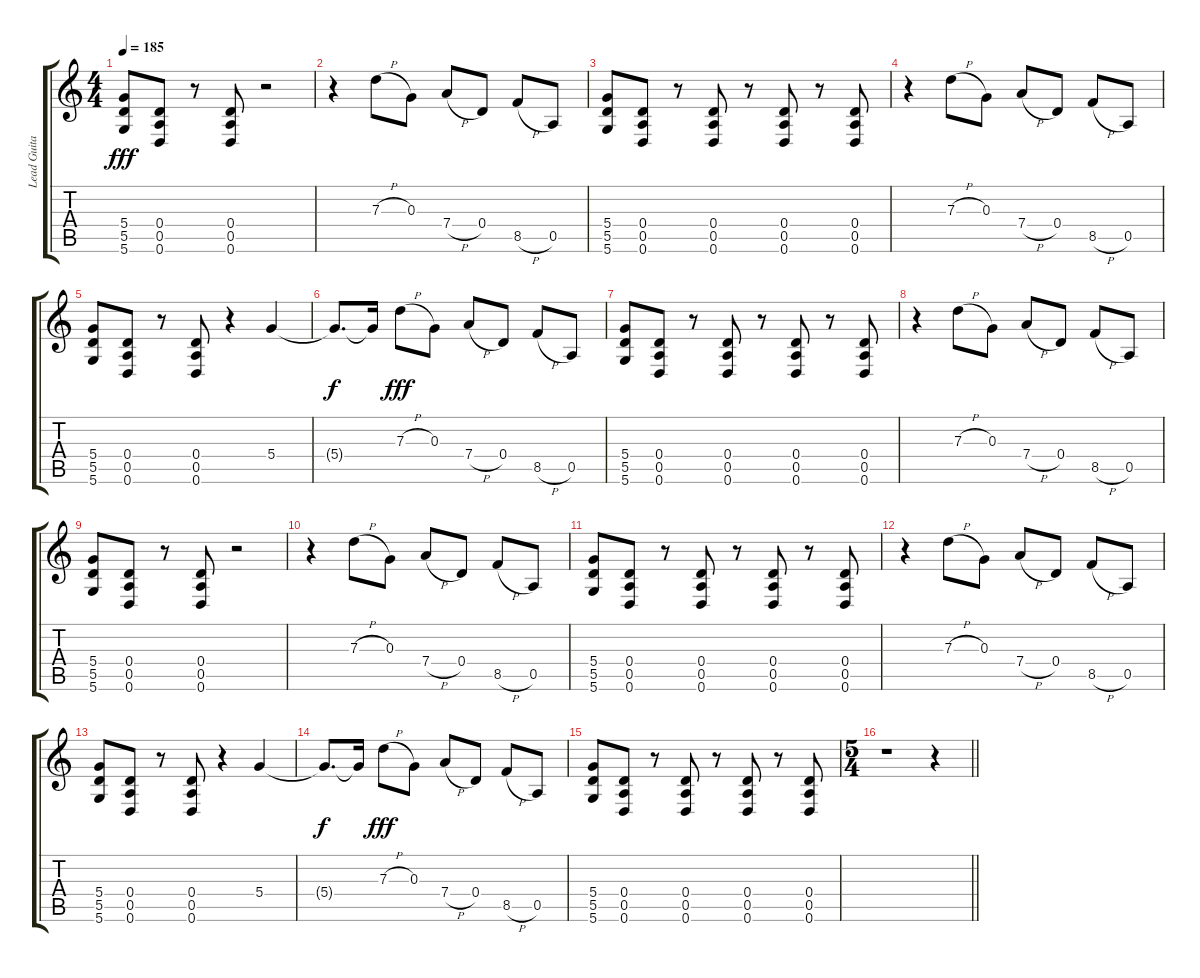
\track ("Lead Guitar" "Lead Guita") {instrument distortionguitar}
\staff {score tabs}
\tuning (D4 B3 G3 D3 A2 D2) {hide}
\ts (4 4)
\tempo 185
\clef g2
\ks c
(5.4 5.5 5.6).8{dy fff} (0.4 0.5 0.6).8 r.8 (0.4 0.5 0.6).8 r.2 |
r.4 7.3{h}.8 0.3.8 7.4{h}.8 0.4.8 8.5{h}.8 0.5.8 |
(5.4 5.5 5.6).8 (0.4 0.5 0.6).8 r.8 (0.4 0.5 0.6).8 r.8 (0.4 0.5 0.6).8 r.8 (0.4 0.5 0.6).8 |
r.4 7.3{h}.8 0.3.8 7.4{h}.8 0.4.8 8.5{h}.8 0.5.8 |
(5.4 5.5 5.6).8 (0.4 0.5 0.6).8 r.8 (0.4 0.5 0.6).8 r.4 5.4.4 |
5.4{t}.8{d dy f} 5.4{t}.16 7.3{h}.8{dy fff} 0.3.8 7.4{h}.8 0.4.8 8.5{h}.8 0.5.8 |
(5.4 5.5 5.6).8 (0.4 0.5 0.6).8 r.8 (0.4 0.5 0.6).8 r.8 (0.4 0.5 0.6).8 r.8 (0.4 0.5 0.6).8 |
r.4 7.3{h}.8 0.3.8 7.4{h}.8 0.4.8 8.5{h}.8 0.5.8 |
(5.4 5.5 5.6).8 (0.4 0.5 0.6).8 r.8 (0.4 0.5 0.6).8 r.2 |
r.4 7.3{h}.8 0.3.8 7.4{h}.8 0.4.8 8.5{h}.8 0.5.8 |
(5.4 5.5 5.6).8 (0.4 0.5 0.6).8 r.8 (0.4 0.5 0.6).8 r.8 (0.4 0.5 0.6).8 r.8 (0.4 0.5 0.6).8 |
r.4 7.3{h}.8 0.3.8 7.4{h}.8 0.4.8 8.5{h}.8 0.5.8 |
(5.4 5.5 5.6).8 (0.4 0.5 0.6).8 r.8 (0.4 0.5 0.6).8 r.4 5.4.4 |
5.4{t}.8{d dy f} 5.4{t}.16 7.3{h}.8{dy fff} 0.3.8 7.4{h}.8 0.4.8 8.5{h}.8 0.5.8 |
(5.4 5.5 5.6).8 (0.4 0.5 0.6).8 r.8 (0.4 0.5 0.6).8 r.8 (0.4 0.5 0.6).8 r.8 (0.4 0.5 0.6).8 |
\ts (5 4)
\barLineRight lightlight
r.1 r.4
